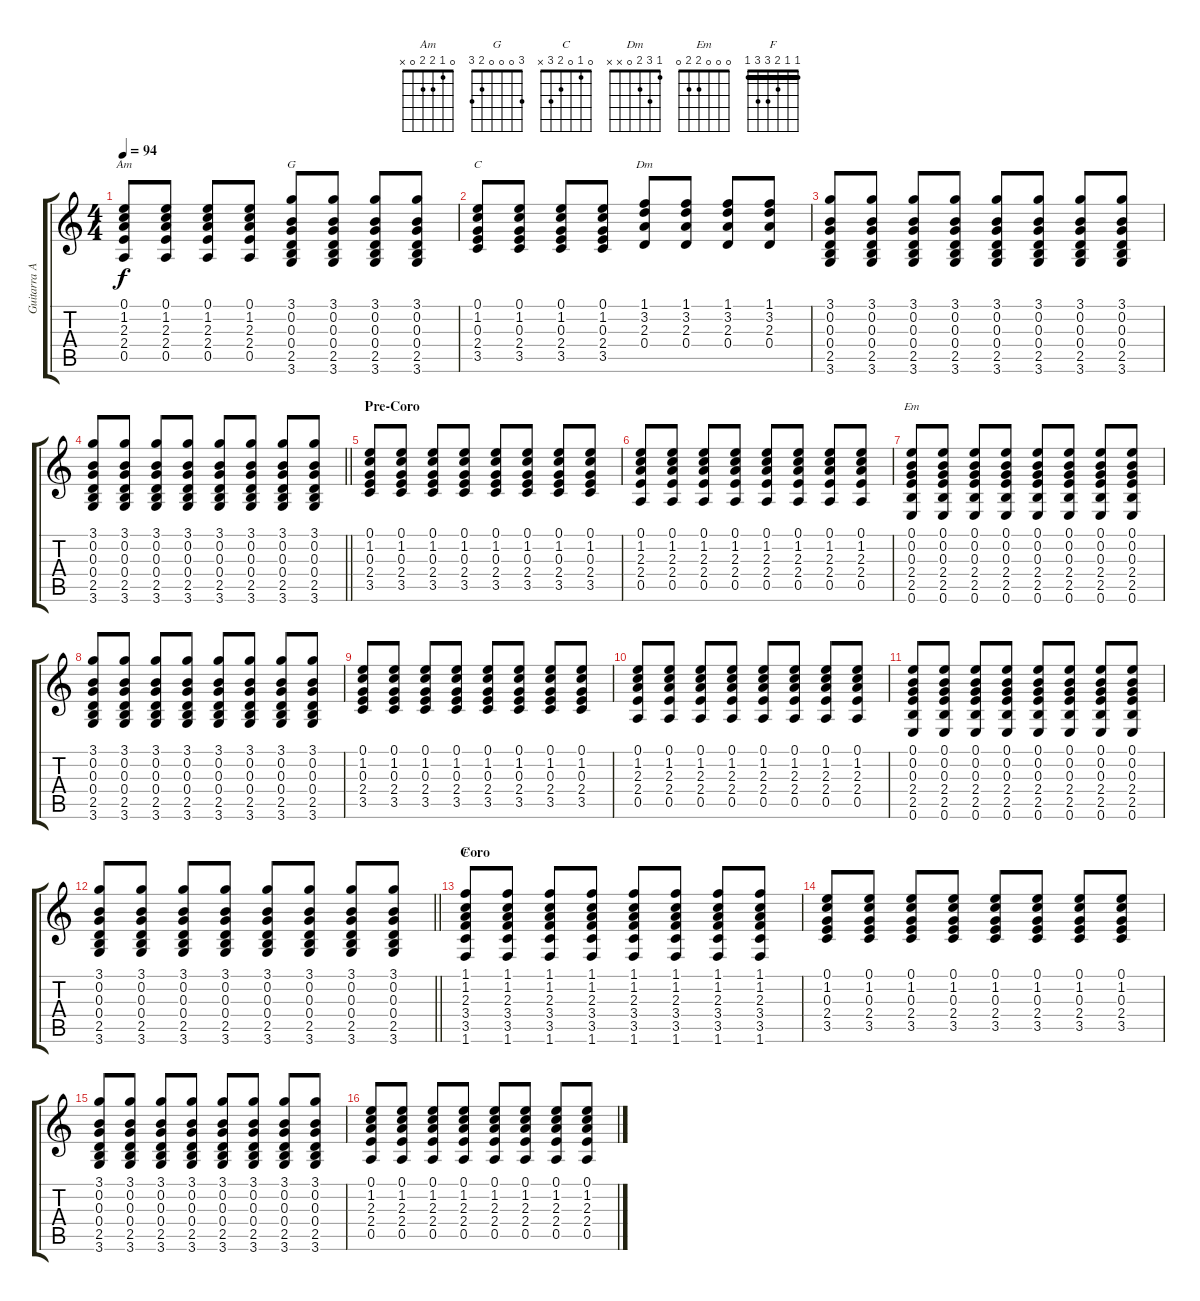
\track ("Guitarra Acustica" "Guitarra A") {instrument acousticguitarsteel}
\staff {score tabs}
\tuning (E4 B3 G3 D3 A2 E2) {hide}
\chord ("Am" 0 1 2 2 0 x)
\chord ("G" 3 0 0 0 2 3)
\chord ("C" 0 1 0 2 3 x)
\chord ("Dm" 1 3 2 0 x x)
\chord ("Em" 0 0 0 2 2 0)
\chord ("F" 1 1 2 3 3 1) {barre 1}
\ts (4 4)
\tempo 94
\clef g2
\ks c
(0.1 1.2 2.3 2.4 0.5).8{ch "Am" dy f} (0.1 1.2 2.3 2.4 0.5).8 (0.1 1.2 2.3 2.4 0.5).8 (0.1 1.2 2.3 2.4 0.5).8 (3.1 0.2 0.3 0.4 2.5 3.6).8{ch "G"} (3.1 0.2 0.3 0.4 2.5 3.6).8 (3.1 0.2 0.3 0.4 2.5 3.6).8 (3.1 0.2 0.3 0.4 2.5 3.6).8 |
(0.1 1.2 0.3 2.4 3.5).8{ch "C"} (0.1 1.2 0.3 2.4 3.5).8 (0.1 1.2 0.3 2.4 3.5).8 (0.1 1.2 0.3 2.4 3.5).8 (1.1 3.2 2.3 0.4).8{ch "Dm"} (1.1 3.2 2.3 0.4).8 (1.1 3.2 2.3 0.4).8 (1.1 3.2 2.3 0.4).8 |
(3.1 0.2 0.3 0.4 2.5 3.6).8 (3.1 0.2 0.3 0.4 2.5 3.6).8 (3.1 0.2 0.3 0.4 2.5 3.6).8 (3.1 0.2 0.3 0.4 2.5 3.6).8 (3.1 0.2 0.3 0.4 2.5 3.6).8 (3.1 0.2 0.3 0.4 2.5 3.6).8 (3.1 0.2 0.3 0.4 2.5 3.6).8 (3.1 0.2 0.3 0.4 2.5 3.6).8 |
\barLineRight lightlight
(3.1 0.2 0.3 0.4 2.5 3.6).8 (3.1 0.2 0.3 0.4 2.5 3.6).8 (3.1 0.2 0.3 0.4 2.5 3.6).8 (3.1 0.2 0.3 0.4 2.5 3.6).8 (3.1 0.2 0.3 0.4 2.5 3.6).8 (3.1 0.2 0.3 0.4 2.5 3.6).8 (3.1 0.2 0.3 0.4 2.5 3.6).8 (3.1 0.2 0.3 0.4 2.5 3.6).8 |
\section ("" "Pre-Coro")
(0.1 1.2 0.3 2.4 3.5).8 (0.1 1.2 0.3 2.4 3.5).8 (0.1 1.2 0.3 2.4 3.5).8 (0.1 1.2 0.3 2.4 3.5).8 (0.1 1.2 0.3 2.4 3.5).8 (0.1 1.2 0.3 2.4 3.5).8 (0.1 1.2 0.3 2.4 3.5).8 (0.1 1.2 0.3 2.4 3.5).8 |
(0.1 1.2 2.3 2.4 0.5).8 (0.1 1.2 2.3 2.4 0.5).8 (0.1 1.2 2.3 2.4 0.5).8 (0.1 1.2 2.3 2.4 0.5).8 (0.1 1.2 2.3 2.4 0.5).8 (0.1 1.2 2.3 2.4 0.5).8 (0.1 1.2 2.3 2.4 0.5).8 (0.1 1.2 2.3 2.4 0.5).8 |
(0.1 0.2 0.3 2.4 2.5 0.6).8{ch "Em"} (0.1 0.2 0.3 2.4 2.5 0.6).8 (0.1 0.2 0.3 2.4 2.5 0.6).8 (0.1 0.2 0.3 2.4 2.5 0.6).8 (0.1 0.2 0.3 2.4 2.5 0.6).8 (0.1 0.2 0.3 2.4 2.5 0.6).8 (0.1 0.2 0.3 2.4 2.5 0.6).8 (0.1 0.2 0.3 2.4 2.5 0.6).8 |
(3.1 0.2 0.3 0.4 2.5 3.6).8 (3.1 0.2 0.3 0.4 2.5 3.6).8 (3.1 0.2 0.3 0.4 2.5 3.6).8 (3.1 0.2 0.3 0.4 2.5 3.6).8 (3.1 0.2 0.3 0.4 2.5 3.6).8 (3.1 0.2 0.3 0.4 2.5 3.6).8 (3.1 0.2 0.3 0.4 2.5 3.6).8 (3.1 0.2 0.3 0.4 2.5 3.6).8 |
(0.1 1.2 0.3 2.4 3.5).8 (0.1 1.2 0.3 2.4 3.5).8 (0.1 1.2 0.3 2.4 3.5).8 (0.1 1.2 0.3 2.4 3.5).8 (0.1 1.2 0.3 2.4 3.5).8 (0.1 1.2 0.3 2.4 3.5).8 (0.1 1.2 0.3 2.4 3.5).8 (0.1 1.2 0.3 2.4 3.5).8 |
(0.1 1.2 2.3 2.4 0.5).8 (0.1 1.2 2.3 2.4 0.5).8 (0.1 1.2 2.3 2.4 0.5).8 (0.1 1.2 2.3 2.4 0.5).8 (0.1 1.2 2.3 2.4 0.5).8 (0.1 1.2 2.3 2.4 0.5).8 (0.1 1.2 2.3 2.4 0.5).8 (0.1 1.2 2.3 2.4 0.5).8 |
(0.1 0.2 0.3 2.4 2.5 0.6).8 (0.1 0.2 0.3 2.4 2.5 0.6).8 (0.1 0.2 0.3 2.4 2.5 0.6).8 (0.1 0.2 0.3 2.4 2.5 0.6).8 (0.1 0.2 0.3 2.4 2.5 0.6).8 (0.1 0.2 0.3 2.4 2.5 0.6).8 (0.1 0.2 0.3 2.4 2.5 0.6).8 (0.1 0.2 0.3 2.4 2.5 0.6).8 |
\barLineRight lightlight
(3.1 0.2 0.3 0.4 2.5 3.6).8 (3.1 0.2 0.3 0.4 2.5 3.6).8 (3.1 0.2 0.3 0.4 2.5 3.6).8 (3.1 0.2 0.3 0.4 2.5 3.6).8 (3.1 0.2 0.3 0.4 2.5 3.6).8 (3.1 0.2 0.3 0.4 2.5 3.6).8 (3.1 0.2 0.3 0.4 2.5 3.6).8 (3.1 0.2 0.3 0.4 2.5 3.6).8 |
\section ("" "Coro")
(1.1 1.2 2.3 3.4 3.5 1.6).8{ch "F"} (1.1 1.2 2.3 3.4 3.5 1.6).8 (1.1 1.2 2.3 3.4 3.5 1.6).8 (1.1 1.2 2.3 3.4 3.5 1.6).8 (1.1 1.2 2.3 3.4 3.5 1.6).8 (1.1 1.2 2.3 3.4 3.5 1.6).8 (1.1 1.2 2.3 3.4 3.5 1.6).8 (1.1 1.2 2.3 3.4 3.5 1.6).8 |
(0.1 1.2 0.3 2.4 3.5).8 (0.1 1.2 0.3 2.4 3.5).8 (0.1 1.2 0.3 2.4 3.5).8 (0.1 1.2 0.3 2.4 3.5).8 (0.1 1.2 0.3 2.4 3.5).8 (0.1 1.2 0.3 2.4 3.5).8 (0.1 1.2 0.3 2.4 3.5).8 (0.1 1.2 0.3 2.4 3.5).8 |
(3.1 0.2 0.3 0.4 2.5 3.6).8 (3.1 0.2 0.3 0.4 2.5 3.6).8 (3.1 0.2 0.3 0.4 2.5 3.6).8 (3.1 0.2 0.3 0.4 2.5 3.6).8 (3.1 0.2 0.3 0.4 2.5 3.6).8 (3.1 0.2 0.3 0.4 2.5 3.6).8 (3.1 0.2 0.3 0.4 2.5 3.6).8 (3.1 0.2 0.3 0.4 2.5 3.6).8 |
(0.1 1.2 2.3 2.4 0.5).8 (0.1 1.2 2.3 2.4 0.5).8 (0.1 1.2 2.3 2.4 0.5).8 (0.1 1.2 2.3 2.4 0.5).8 (0.1 1.2 2.3 2.4 0.5).8 (0.1 1.2 2.3 2.4 0.5).8 (0.1 1.2 2.3 2.4 0.5).8 (0.1 1.2 2.3 2.4 0.5).8
